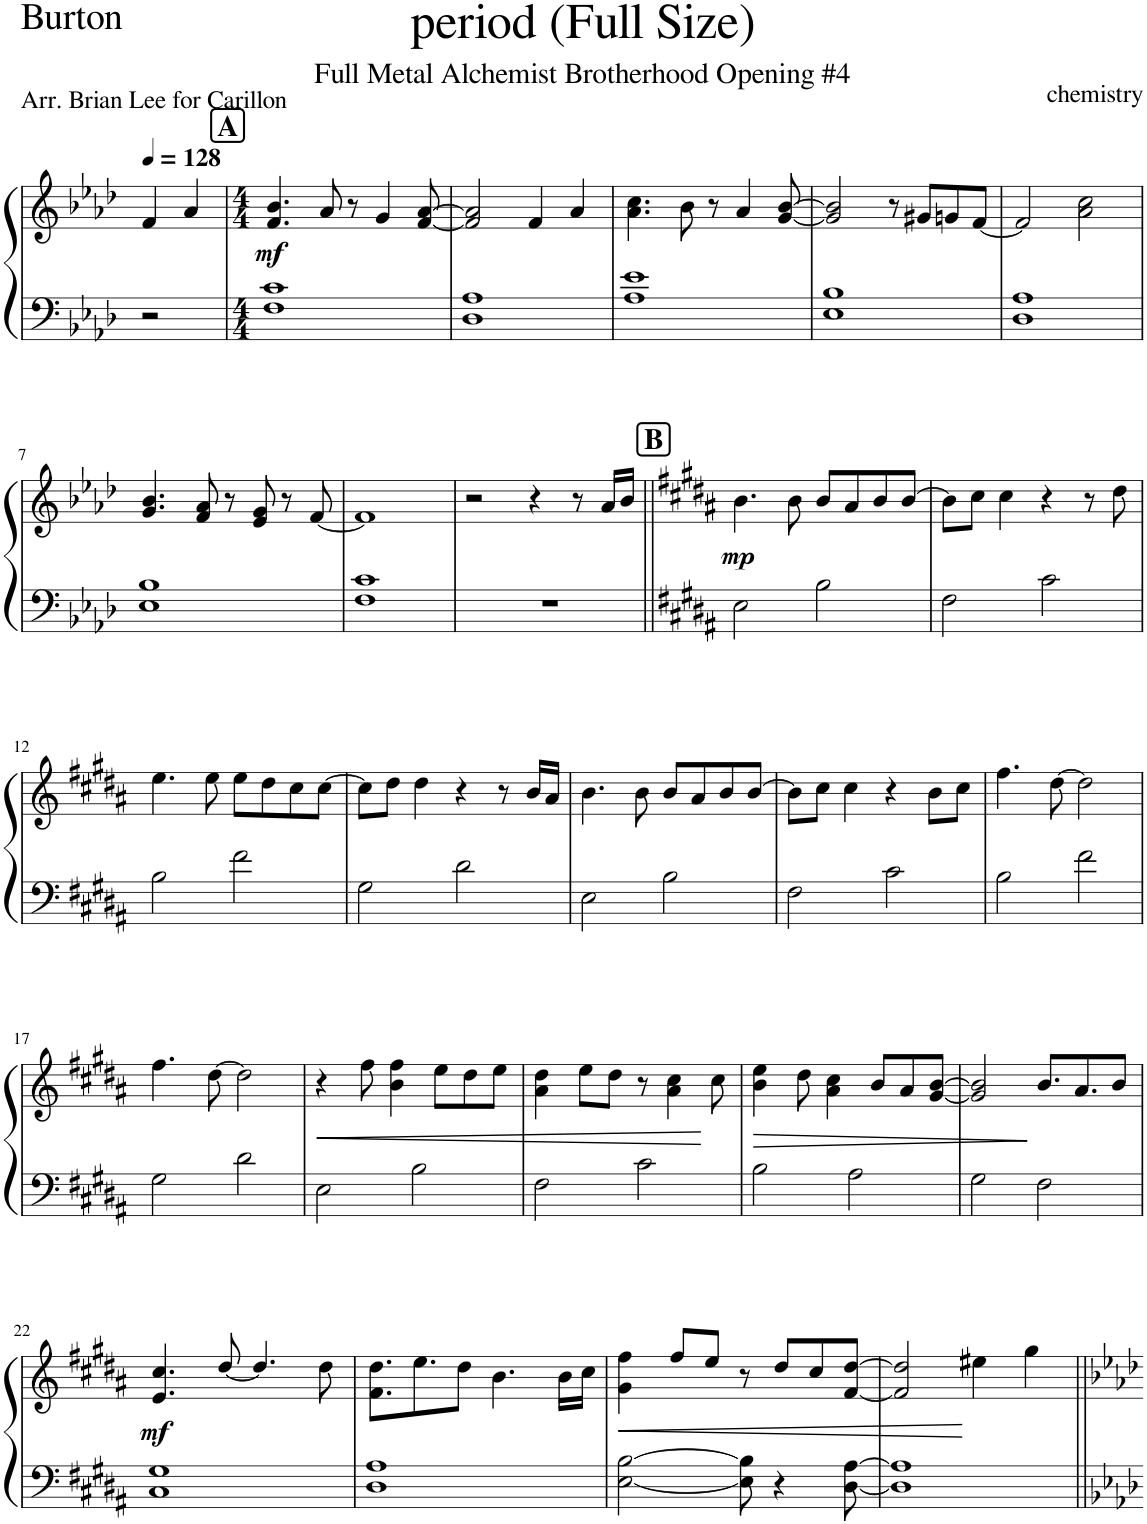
**kern	**kern	**dynam
*part1	*part1	*part1
*staff2	*staff1	*staff1/2
*I"Piano	*	*
*I'Pno.	*	*
*clefF4	*clefG2	*
*Trd2c4	*Trd2c4	*
*k[b-e-a-d-]	*k[b-e-a-d-]	*
=1	=1	=1
2r	4f/	.
.	4a-/	.
!!LO:REH:place=s1:a:B:cj:fs=14:t=A
=2	=2	=2
*M4/4	*M4/4	*
!	!	!LO:DY:b
1F 1c	4.f/ 4.b-/	mf
.	8a-/	.
.	8r	.
.	4g/	.
.	[8f/ [8a-/	.
=3	=3	=3
1D- 1A-	2f/] 2a-/]	.
.	4f/	.
.	4a-/	.
=4	=4	=4
1A- 1e-	4.a-\ 4.cc\	.
.	8b-\	.
.	8r	.
.	4a-/	.
.	[8g/ [8b-/	.
=5	=5	=5
1E- 1B-	2g/] 2b-/]	.
.	8r	.
.	8g#X/L	.
.	8gn/	.
.	[8f/J	.
=6	=6	=6
1D- 1A-	2f/]	.
.	2a-\ 2cc\	.
!!LO:LB:g=z
=7	=7	=7
1E- 1B-	4.g/ 4.b-/	.
.	8f/ 8a-/	.
.	8r	.
.	8e-/ 8g/	.
.	8r	.
.	[8f/	.
=8	=8	=8
1F 1c	1f]	.
=9	=9	=9
1r	2r	.
.	4r	.
.	8r	.
.	16a-/LL	.
.	16b-/JJ	.
!!LO:REH:place=s1:a:B:cj:fs=14:t=B
=10||	=10||	=10||
*k[f#c#g#d#a#]	*k[f#c#g#d#a#]	*
!	!	!LO:DY:b
2E\	4.b\	mp
.	8b\	.
2B\	8b/L	.
.	8a#/	.
.	8b/	.
.	[8b/J	.
=11	=11	=11
2F#\	8b\L]	.
.	8cc#\J	.
.	4cc#\	.
2c#\	4r	.
.	8r	.
.	8dd#\	.
!!LO:LB:g=z
=12	=12	=12
2B\	4.ee\	.
.	8ee\	.
2f#\	8ee\L	.
.	8dd#\	.
.	8cc#\	.
.	[8cc#\J	.
=13	=13	=13
2G#\	8cc#\L]	.
.	8dd#\J	.
.	4dd#\	.
2d#\	4r	.
.	8r	.
.	16b/LL	.
.	16a#/JJ	.
=14	=14	=14
2E\	4.b\	.
.	8b\	.
2B\	8b/L	.
.	8a#/	.
.	8b/	.
.	[8b/J	.
=15	=15	=15
2F#\	8b\L]	.
.	8cc#\J	.
.	4cc#\	.
2c#\	4r	.
.	8b\L	.
.	8cc#\J	.
=16	=16	=16
2B\	4.ff#\	.
.	[8dd#\	.
2f#\	2dd#\]	.
!!LO:LB:g=z
=17	=17	=17
2G#\	4.ff#\	.
.	[8dd#\	.
2d#\	2dd#\]	.
=18	=18	=18
!	!	!LO:HP:b
2E\	4r	<
.	8ff#\	.
.	4b\ 4ff#\	.
2B\	.	.
.	8ee\L	.
.	8dd#\	.
.	8ee\J	.
=19	=19	=19
2F#\	4a#\ 4dd#\	.
.	8ee\L	.
.	8dd#\J	.
2c#\	8r	.
.	4a#\ 4cc#\	.
.	8cc#\	[
=20	=20	=20
!	!	!LO:HP:b
2B\	4b\ 4ee\	>
.	8dd#\	.
.	4a#\ 4cc#\	.
2A#\	.	.
.	8b/L	.
.	8a#/	.
.	[8g#/ [8b/J	.
=21	=21	=21
2G#\	2g#/] 2b/]	.
2F#\	8.b/L	]
.	8.a#/	.
.	8b/J	.
!!LO:LB:g=z
=22	=22	=22
!	!	!LO:DY:b
1C# 1G#	4.e/ 4.cc#/	mf
.	[8dd#/	.
.	4.dd#/]	.
.	8dd#\	.
=23	=23	=23
1D# 1A#	8.f#\ 8.dd#\L	.
.	8.ee\	.
.	8dd#\J	.
.	4.b\	.
.	16b\LL	.
.	16cc#\JJ	.
=24	=24	=24
!	!	!LO:HP:b
[2E\ [2B\	4g#\ 4ff#\	<
.	8ff#/L	.
.	8ee/J	.
8E\] 8B\]	8r	.
4r	8dd#/L	.
.	8cc#/	.
[8D#\ [8A#\	[8f#/ [8dd#/J	.
=25	=25	=25
1D#] 1A#]	2f#/] 2dd#/]	.
.	4ee#X\	[
.	4gg#\	.
=||	=||	=||
*-	*-	*-
